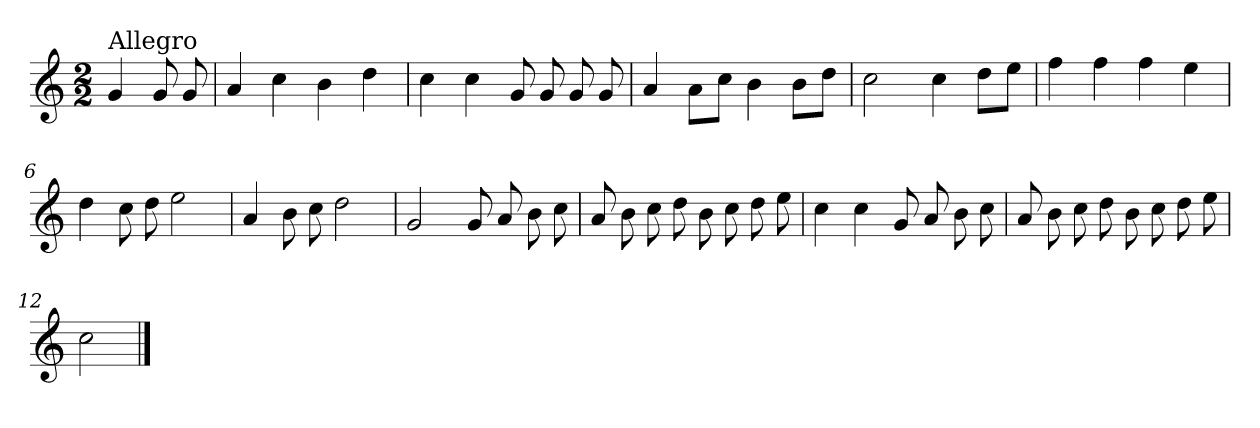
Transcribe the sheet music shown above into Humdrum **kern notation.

**kern
*part1
*staff1
*clefG2
*k[]
*C:
*M2/2
=
!LO:TX:a:t=Allegro
4g/
8g/
8g/
=1
4a/
4cc\
4b\
4dd\
=2
4cc\
4cc\
8g/
8g/
8g/
8g/
=3
4a/
8a\L
8cc\J
4b\
8b\L
8dd\J
=4
2cc\
4cc\
8dd\L
8ee\J
!!LO:LB:g=z
=5
4ff\
4ff\
4ff\
4ee\
=6
4dd\
8cc\
8dd\
2ee\
=7
4a/
8b\
8cc\
2dd\
=8
2g/
8g/
8a/
8b\
8cc\
=9
8a/
8b\
8cc\
8dd\
8b\
8cc\
8dd\
8ee\
!!LO:LB:g=z
=10
4cc\
4cc\
8g/
8a/
8b\
8cc\
=11
8a/
8b\
8cc\
8dd\
8b\
8cc\
8dd\
8ee\
=12
2cc\
==
*-
